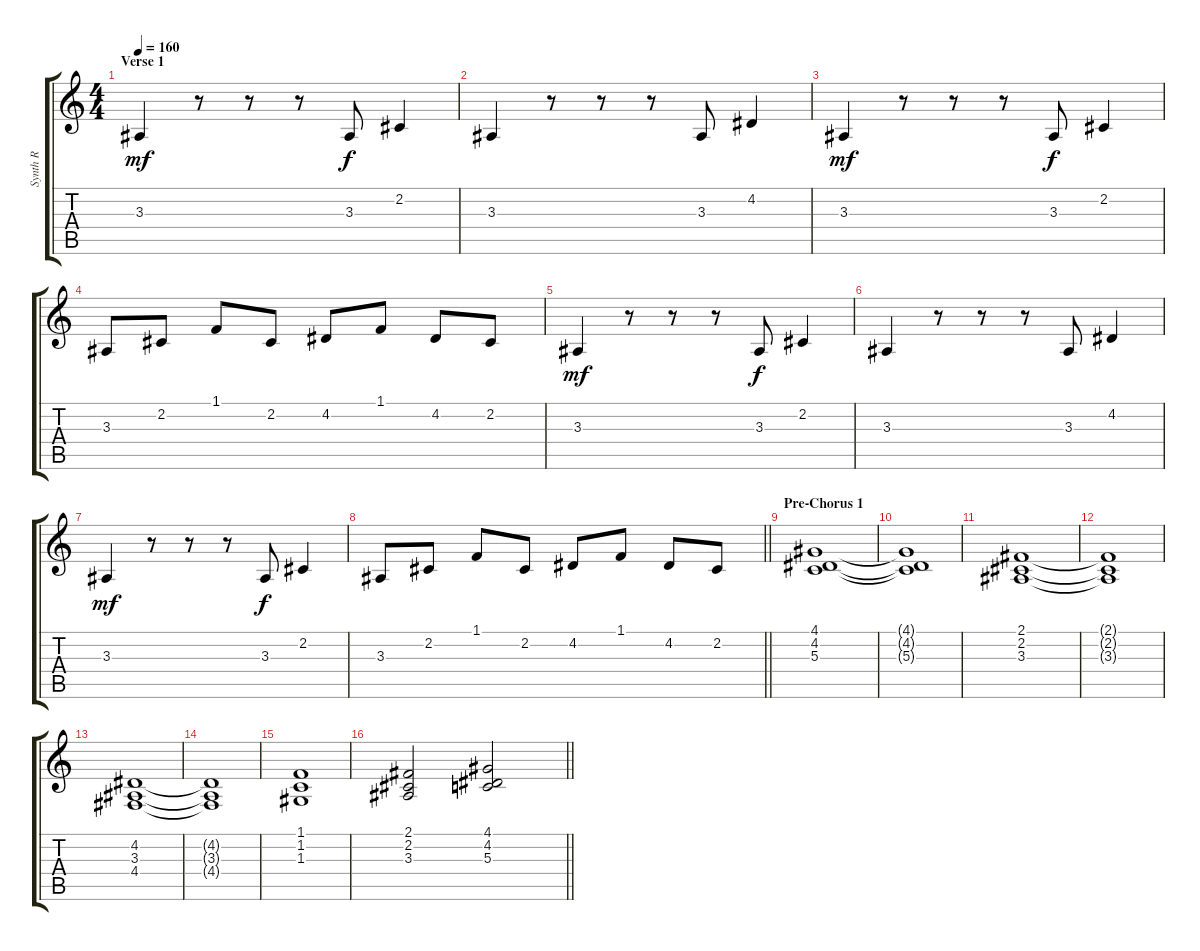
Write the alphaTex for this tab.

\track ("Synth R" "Synth R") {instrument pad3polysynth}
\staff {score tabs}
\tuning (E4 B3 G3 D3 A2 E2) {hide}
\ts (4 4)
\section ("" "Verse 1")
\tempo 160
\clef g2
\ks c
3.3.4{dy mf} r.8 r.8 r.8 3.3.8{dy f} 2.2.4 |
3.3.4 r.8 r.8 r.8 3.3.8 4.2.4 |
3.3.4{dy mf} r.8 r.8 r.8 3.3.8{dy f} 2.2.4 |
3.3.8 2.2.8 1.1.8 2.2.8 4.2.8 1.1.8 4.2.8 2.2.8 |
3.3.4{dy mf} r.8 r.8 r.8 3.3.8{dy f} 2.2.4 |
3.3.4 r.8 r.8 r.8 3.3.8 4.2.4 |
3.3.4{dy mf} r.8 r.8 r.8 3.3.8{dy f} 2.2.4 |
\barLineRight lightlight
3.3.8 2.2.8 1.1.8 2.2.8 4.2.8 1.1.8 4.2.8 2.2.8 |
\section ("" "Pre-Chorus 1")
(4.1 4.2 5.3).1{volume 7 instrument pad4choir} |
(4.1{t} 4.2{t} 5.3{t}).1 |
(2.1 2.2 3.3).1 |
(2.1{t} 2.2{t} 3.3{t}).1 |
(4.2 3.3 4.4).1 |
(4.2{t} 3.3{t} 4.4{t}).1 |
(1.1 1.2 1.3).1 |
\barLineRight lightlight
(2.1 2.2 3.3).2 (4.1 4.2 5.3).2
